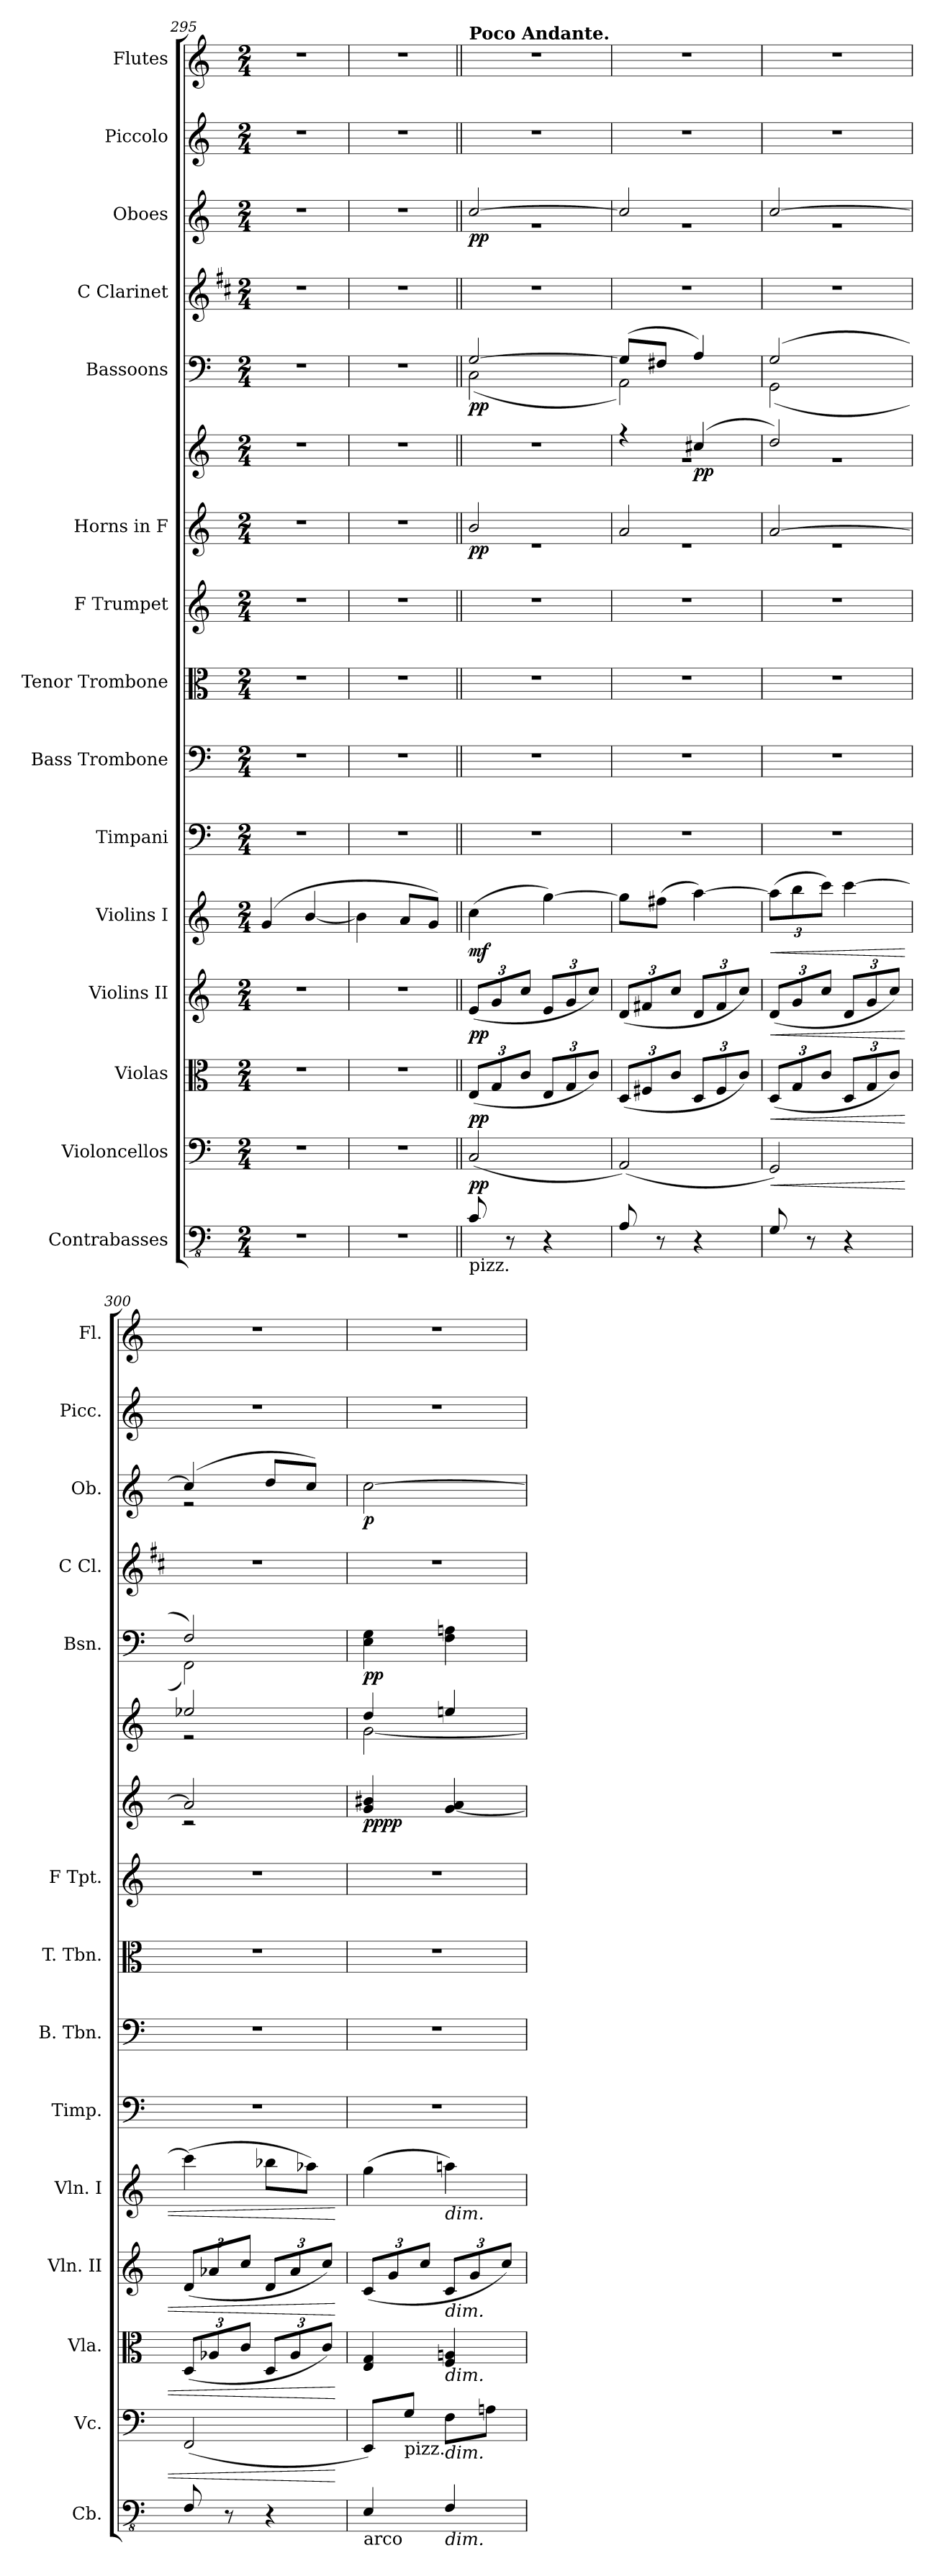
**kern	**kern	**dynam	**kern	**dynam	**kern	**dynam	**kern	**dynam	**kern	**kern	**kern	**kern	**kern	**kern	**dynam	**kern	**dynam	**kern	**kern	**dynam	**kern	**kern
*part15	*part14	*part14	*part13	*part13	*part12	*part12	*part11	*part11	*part10	*part9	*part8	*part7	*part6	*part6	*part6	*part5	*part5	*part4	*part3	*part3	*part2	*part1
*staff16	*staff15	*staff15	*staff14	*staff14	*staff13	*staff13	*staff12	*staff12	*staff11	*staff10	*staff9	*staff8	*staff7	*staff6	*staff6/7	*staff5	*staff5	*staff4	*staff3	*staff3	*staff2	*staff1
*I"Contrabasses	*I"Violoncellos	*	*I"Violas	*	*I"Violins II	*	*I"Violins I	*	*I"Timpani	*I"Bass Trombone	*I"Tenor Trombone	*I"F Trumpet	*I"Horns in F	*	*	*I"Bassoons	*	*I"C Clarinet	*I"Oboes	*	*I"Piccolo	*I"Flutes
*I'Cb.	*I'Vc.	*	*I'Vla.	*	*I'Vln. II	*	*I'Vln. I	*	*I'Timp.	*I'B. Tbn.	*I'T. Tbn.	*I'F Tpt.	*	*	*	*I'Bsn.	*	*I'C Cl.	*I'Ob.	*	*I'Picc.	*I'Fl.
*clefFv4	*clefF4	*	*clefC3	*	*clefG2	*	*clefG2	*	*clefF4	*clefF4	*clefC3	*clefG2	*clefG2	*clefG2	*	*clefF4	*	*clefG2	*clefG2	*	*clefG2	*clefG2
*ITrd7c12	*	*	*	*	*	*	*	*	*	*	*	*ITrd-3c-5	*ITrd4c7	*ITrd4c7	*	*	*	*ITrd1c2	*	*	*ITrd-7c-12	*
*k[]	*k[]	*	*k[]	*	*k[]	*	*k[]	*	*k[]	*k[]	*k[]	*k[b-]	*k[b-]	*k[b-]	*	*k[]	*	*k[]	*k[]	*	*k[]	*k[]
*M2/4	*M2/4	*	*M2/4	*	*M2/4	*	*M2/4	*	*M2/4	*M2/4	*M2/4	*M2/4	*M2/4	*M2/4	*	*M2/4	*	*M2/4	*M2/4	*	*M2/4	*M2/4
=295	=295	=295	=295	=295	=295	=295	=295	=295	=295	=295	=295	=295	=295	=295	=295	=295	=295	=295	=295	=295	=295	=295
2r	2r	.	2r	.	2r	.	(<4g/	.	2r	2r	2r	2r	2r	2r	.	2r	.	2r	2r	.	2r	2r
.	.	.	.	.	.	.	[4b/	.	.	.	.	.	.	.	.	.	.	.	.	.	.	.
=296	=296	=296	=296	=296	=296	=296	=296	=296	=296	=296	=296	=296	=296	=296	=296	=296	=296	=296	=296	=296	=296	=296
2r	2r	.	2r	.	2r	.	4b\]	.	2r	2r	2r	2r	2r	2r	.	2r	.	2r	2r	.	2r	2r
.	.	.	.	.	.	.	8a/L	.	.	.	.	.	.	.	.	.	.	.	.	.	.	.
.	.	.	.	.	.	.	8g/J)	.	.	.	.	.	.	.	.	.	.	.	.	.	.	.
=297||	=297||	=297||	=297||	=297||	=297||	=297||	=297||	=297||	=297||	=297||	=297||	=297||	=297||	=297||	=297||	=297||	=297||	=297||	=297||	=297||	=297||	=297||
!!LO:REH:place=s1:a:B:enc=none:fs=14:t=Var 12
*	*	*	*Xbrackettup	*	*Xbrackettup	*	*	*	*	*	*	*	*	*	*	*	*	*	*	*	*	*
*	*	*	*	*	*	*	*	*	*	*	*	*	*	*	*	*	*	*	*	*	*	*MM80
*	*	*	*	*	*	*	*	*	*	*	*	*	*^	*	*	*^	*	*	*^	*	*	*
!	!	!	!	!	!	!	!	!	!	!	!	!	!	!	!	!	!	!	!	!	!	!	!	!	!LO:TX:a:B:t=Poco Andante.
!LO:TX:b:t=pizz.	!	!	!	!	!	!	!	!	!	!	!	!	!	!	!	!	!	!	!	!	!	!	!	!	!
!	!	!LO:DY:b	!	!LO:DY:b	!	!LO:DY:b	!	!LO:DY:b	!	!	!	!	!	!	!	!LO:DY:b=2	!	!	!LO:DY:b	!	!	!	!LO:DY:b	!	!
8CC/	(<2C/	pp	(<12E/L	pp	(<12e/L	pp	(>4cc\	mf	2r	2r	2r	2r	2e/	2r	2r	pp	[2G/	(<2C\	pp	2r	[2cc/	2r	pp	2r	2r
.	.	.	12G/	.	12g/	.	.	.	.	.	.	.	.	.	.	.	.	.	.	.	.	.	.	.	.
8r	.	.	.	.	.	.	.	.	.	.	.	.	.	.	.	.	.	.	.	.	.	.	.	.	.
.	.	.	12c/J	.	12cc/J	.	.	.	.	.	.	.	.	.	.	.	.	.	.	.	.	.	.	.	.
4r	.	.	12E/L	.	12e/L	.	[4gg\)	.	.	.	.	.	.	.	.	.	.	.	.	.	.	.	.	.	.
.	.	.	12G/	.	12g/	.	.	.	.	.	.	.	.	.	.	.	.	.	.	.	.	.	.	.	.
.	.	.	12c/J)	.	12cc/J)	.	.	.	.	.	.	.	.	.	.	.	.	.	.	.	.	.	.	.	.
!!LO:PB:g=z
=298	=298	=298	=298	=298	=298	=298	=298	=298	=298	=298	=298	=298	=298	=298	=298	=298	=298	=298	=298	=298	=298	=298	=298	=298	=298
*	*	*	*	*	*	*	*	*	*	*	*	*	*	*	*^	*	*	*	*	*	*	*	*	*	*
8AAA/	(<2AA/)	.	(<12D/L	.	(<12d/L	.	8gg\L]	.	2r	2r	2r	2r	2d/	2r	4r	2r	.	(>8G/L]	2AA\)	.	2r	2cc/]	2r	.	2r	2r
.	.	.	12F#X/	.	12f#X/	.	.	.	.	.	.	.	.	.	.	.	.	.	.	.	.	.	.	.	.	.
8r	.	.	.	.	.	.	(>8ff#X\J	.	.	.	.	.	.	.	.	.	.	8F#X/J	.	.	.	.	.	.	.	.
.	.	.	12c/J	.	12cc/J	.	.	.	.	.	.	.	.	.	.	.	.	.	.	.	.	.	.	.	.	.
!	!	!	!	!	!	!	!	!	!	!	!	!	!	!	!	!	!LO:DY:b	!	!	!	!	!	!	!	!	!
4r	.	.	12D/L	.	12d/L	.	[4aa\)	.	.	.	.	.	.	.	(>4f#X/	.	pp	4A/)	.	.	.	.	.	.	.	.
.	.	.	12F#/	.	12f#/	.	.	.	.	.	.	.	.	.	.	.	.	.	.	.	.	.	.	.	.	.
.	.	.	12c/J)	.	12cc/J)	.	.	.	.	.	.	.	.	.	.	.	.	.	.	.	.	.	.	.	.	.
=299	=299	=299	=299	=299	=299	=299	=299	=299	=299	=299	=299	=299	=299	=299	=299	=299	=299	=299	=299	=299	=299	=299	=299	=299	=299	=299
!	!	!LO:HP:b	!	!LO:HP:b	!	!LO:HP:b	!	!	!	!	!	!	!	!	!	!	!	!	!	!	!	!	!	!	!	!
*	*	*	*	*	*	*	*Xbrackettup	*	*	*	*	*	*	*	*	*	*	*	*	*	*	*	*	*	*	*
!	!	!	!	!	!	!	!	!LO:HP:b	!	!	!	!	!	!	!	!	!	!	!	!	!	!	!	!	!	!
8GGG/	2GG/)	<	(<12D/L	<	(<12d/L	<	(>12aa\L]	<	2r	2r	2r	2r	[2d/	2r	2g/)	2r	.	(>2G/	(<2GG\	.	2r	[2cc/	2r	.	2r	2r
.	.	.	12G/	.	12g/	.	12bb\	.	.	.	.	.	.	.	.	.	.	.	.	.	.	.	.	.	.	.
8r	.	.	.	.	.	.	.	.	.	.	.	.	.	.	.	.	.	.	.	.	.	.	.	.	.	.
.	.	.	12c/J	.	12cc/J	.	12ccc\J)	.	.	.	.	.	.	.	.	.	.	.	.	.	.	.	.	.	.	.
4r	.	.	12D/L	.	12d/L	.	[4ccc\	.	.	.	.	.	.	.	.	.	.	.	.	.	.	.	.	.	.	.
.	.	.	12G/	.	12g/	.	.	.	.	.	.	.	.	.	.	.	.	.	.	.	.	.	.	.	.	.
.	.	.	12c/J)	.	12cc/J)	.	.	.	.	.	.	.	.	.	.	.	.	.	.	.	.	.	.	.	.	.
=300	=300	=300	=300	=300	=300	=300	=300	=300	=300	=300	=300	=300	=300	=300	=300	=300	=300	=300	=300	=300	=300	=300	=300	=300	=300	=300
8FFF/	(<2FF/	.	(<12D/L	.	(<12d/L	.	(>4ccc\]	.	2r	2r	2r	2r	2d/]	2r	2a-X/	2r	.	2F/)	2FF\)	.	2r	(>4cc/]	2r	.	2r	2r
.	.	.	12A-X/	.	12a-X/	.	.	.	.	.	.	.	.	.	.	.	.	.	.	.	.	.	.	.	.	.
8r	.	.	.	.	.	.	.	.	.	.	.	.	.	.	.	.	.	.	.	.	.	.	.	.	.	.
.	.	.	12c/J	.	12cc/J	.	.	.	.	.	.	.	.	.	.	.	.	.	.	.	.	.	.	.	.	.
4r	.	.	12D/L	.	12d/L	.	8bb-X\L	.	.	.	.	.	.	.	.	.	.	.	.	.	.	8dd/L	.	.	.	.
.	.	.	12A-/	.	12a-/	.	.	.	.	.	.	.	.	.	.	.	.	.	.	.	.	.	.	.	.	.
.	.	.	.	.	.	.	8aa-X\J)	.	.	.	.	.	.	.	.	.	.	.	.	.	.	8cc/J)	.	.	.	.
.	.	.	12c/J)	.	12cc/J)	.	.	.	.	.	.	.	.	.	.	.	.	.	.	.	.	.	.	.	.	.
*	*	*	*	*	*	*	*	*	*	*	*	*	*v	*v	*	*	*	*v	*v	*	*	*v	*v	*	*	*
*	*	*	*	*	*	*	*	*	*	*	*	*	*	*v	*v	*	*	*	*	*	*	*	*
.	.	[	.	[	.	[	.	[	.	.	.	.	.	.	.	.	.	.	.	.	.	.
=301	=301	=301	=301	=301	=301	=301	=301	=301	=301	=301	=301	=301	=301	=301	=301	=301	=301	=301	=301	=301	=301	=301
*	*	*	*	*	*	*	*	*	*	*	*	*	*	*^	*	*	*	*	*	*	*	*
!LO:TX:b:t=arco	!	!	!	!	!	!	!	!	!	!	!	!	!	!	!	!	!	!	!	!	!	!	!
!	!	!	!	!	!	!	!	!	!	!	!	!	!	!	!	!LO:DY:b=2	!	!	!	!	!	!	!
!	!	!	!	!	!	!	!	!	!	!	!	!	!	!	!	!LO:DY:n=1:b	!	!LO:DY:b	!	!	!LO:DY:b	!	!
4EEE/	8EE/L)	.	4E/ 4G/	.	(<12c/L	.	(>4gg\	.	2r	2r	2r	2r	4c/ 4e#X/	4g/	[2c\	pp pp	4E\ 4G\	pp	2r	[2cc\	p	2r	2r
.	.	.	.	.	12g/	.	.	.	.	.	.	.	.	.	.	.	.	.	.	.	.	.	.
!	!LO:TX:b:t=pizz.	!	!	!	!	!	!	!	!	!	!	!	!	!	!	!	!	!	!	!	!	!	!
.	8G/J	.	.	.	.	.	.	.	.	.	.	.	.	.	.	.	.	.	.	.	.	.	.
.	.	.	.	.	12cc/J	.	.	.	.	.	.	.	.	.	.	.	.	.	.	.	.	.	.
!	!	!	!	!	!	!	!LO:TX:b:i:t=dim.	!	!	!	!	!	!	!	!	!	!	!	!	!	!	!	!
!	!	!	!	!	!LO:TX:b:i:t=dim.	!	!	!	!	!	!	!	!	!	!	!	!	!	!	!	!	!	!
!	!	!	!LO:TX:b:i:t=dim.	!	!	!	!	!	!	!	!	!	!	!	!	!	!	!	!	!	!	!	!
!	!LO:TX:b:i:t=dim.	!	!	!	!	!	!	!	!	!	!	!	!	!	!	!	!	!	!	!	!	!	!
!LO:TX:b:i:t=dim.	!	!	!	!	!	!	!	!	!	!	!	!	!	!	!	!	!	!	!	!	!	!	!
4FFF/	8F\L	.	4F/ 4An/	.	12c/L	.	4aan\)	.	.	.	.	.	[4c/ 4d/	4an/	.	.	4F\ 4An\	.	.	.	.	.	.
.	.	.	.	.	12g/	.	.	.	.	.	.	.	.	.	.	.	.	.	.	.	.	.	.
.	8An\J	.	.	.	.	.	.	.	.	.	.	.	.	.	.	.	.	.	.	.	.	.	.
.	.	.	.	.	12cc/J)	.	.	.	.	.	.	.	.	.	.	.	.	.	.	.	.	.	.
*	*	*	*	*	*	*	*	*	*	*	*	*	*	*v	*v	*	*	*	*	*	*	*	*
=	=	=	=	=	=	=	=	=	=	=	=	=	=	=	=	=	=	=	=	=	=	=
*-	*-	*-	*-	*-	*-	*-	*-	*-	*-	*-	*-	*-	*-	*-	*-	*-	*-	*-	*-	*-	*-	*-
